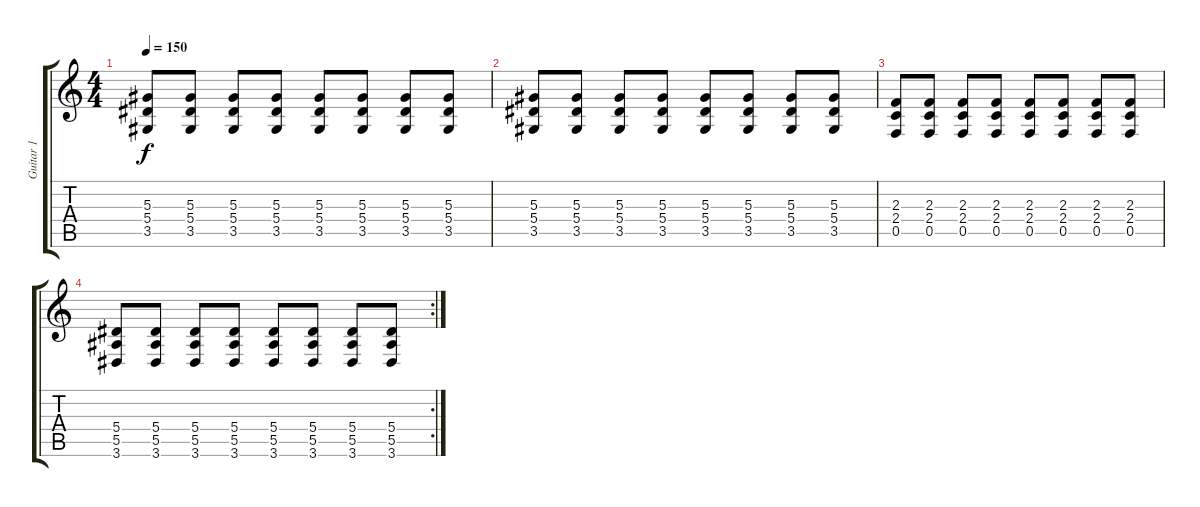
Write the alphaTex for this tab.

\track ("Guitar 1" "Guitar 1") {instrument distortionguitar}
\staff {score tabs}
\tuning (C4 G3 Eb3 Bb2 F2 C2) {hide}
\ts (4 4)
\tempo 150
\clef g2
\ks c
(5.3 5.4 3.5).8{dy f} (5.3 5.4 3.5).8 (5.3 5.4 3.5).8 (5.3 5.4 3.5).8 (5.3 5.4 3.5).8 (5.3 5.4 3.5).8 (5.3 5.4 3.5).8 (5.3 5.4 3.5).8 |
(5.3 5.4 3.5).8 (5.3 5.4 3.5).8 (5.3 5.4 3.5).8 (5.3 5.4 3.5).8 (5.3 5.4 3.5).8 (5.3 5.4 3.5).8 (5.3 5.4 3.5).8 (5.3 5.4 3.5).8 |
(2.3 2.4 0.5).8 (2.3 2.4 0.5).8 (2.3 2.4 0.5).8 (2.3 2.4 0.5).8 (2.3 2.4 0.5).8 (2.3 2.4 0.5).8 (2.3 2.4 0.5).8 (2.3 2.4 0.5).8 |
\rc 2
(5.4 5.5 3.6).8 (5.4 5.5 3.6).8 (5.4 5.5 3.6).8 (5.4 5.5 3.6).8 (5.4 5.5 3.6).8 (5.4 5.5 3.6).8 (5.4 5.5 3.6).8 (5.4 5.5 3.6).8
